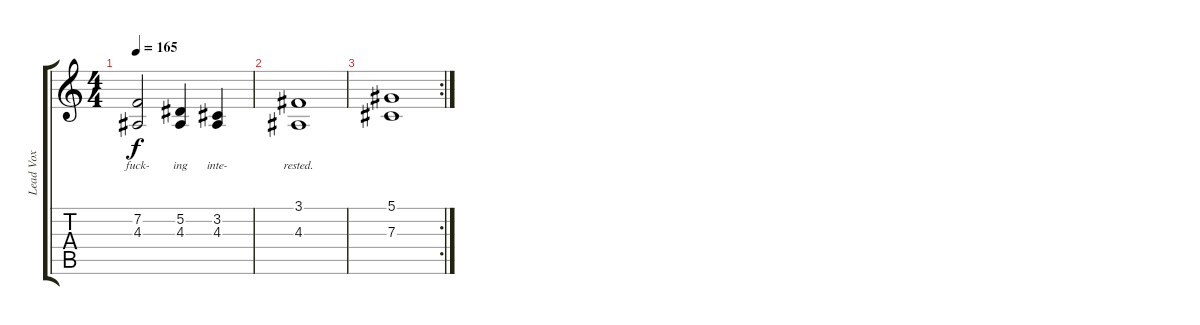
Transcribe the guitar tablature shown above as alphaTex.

\track ("Lead Vox" "Lead Vox") {instrument oboe}
\staff {score tabs}
\tuning (Eb4 Bb3 Gb3 Db3 Ab2 Eb2) {hide}
\ts (4 4)
\tempo 165
\clef g2
\ks c
(7.2 4.3).2{lyrics (0 "fuck-") lyrics (1 "") lyrics (2 "") lyrics (3 "") lyrics (4 "") dy f} (5.2 4.3).4{lyrics (0 "ing") lyrics (1 "") lyrics (2 "") lyrics (3 "") lyrics (4 "")} (3.2 4.3).4{lyrics (0 "inte-") lyrics (1 "") lyrics (2 "") lyrics (3 "") lyrics (4 "")} |
(3.1 4.3).1{lyrics (0 "rested.") lyrics (1 "") lyrics (2 "") lyrics (3 "") lyrics (4 "")} |
\rc 2
(5.1 7.3).1
